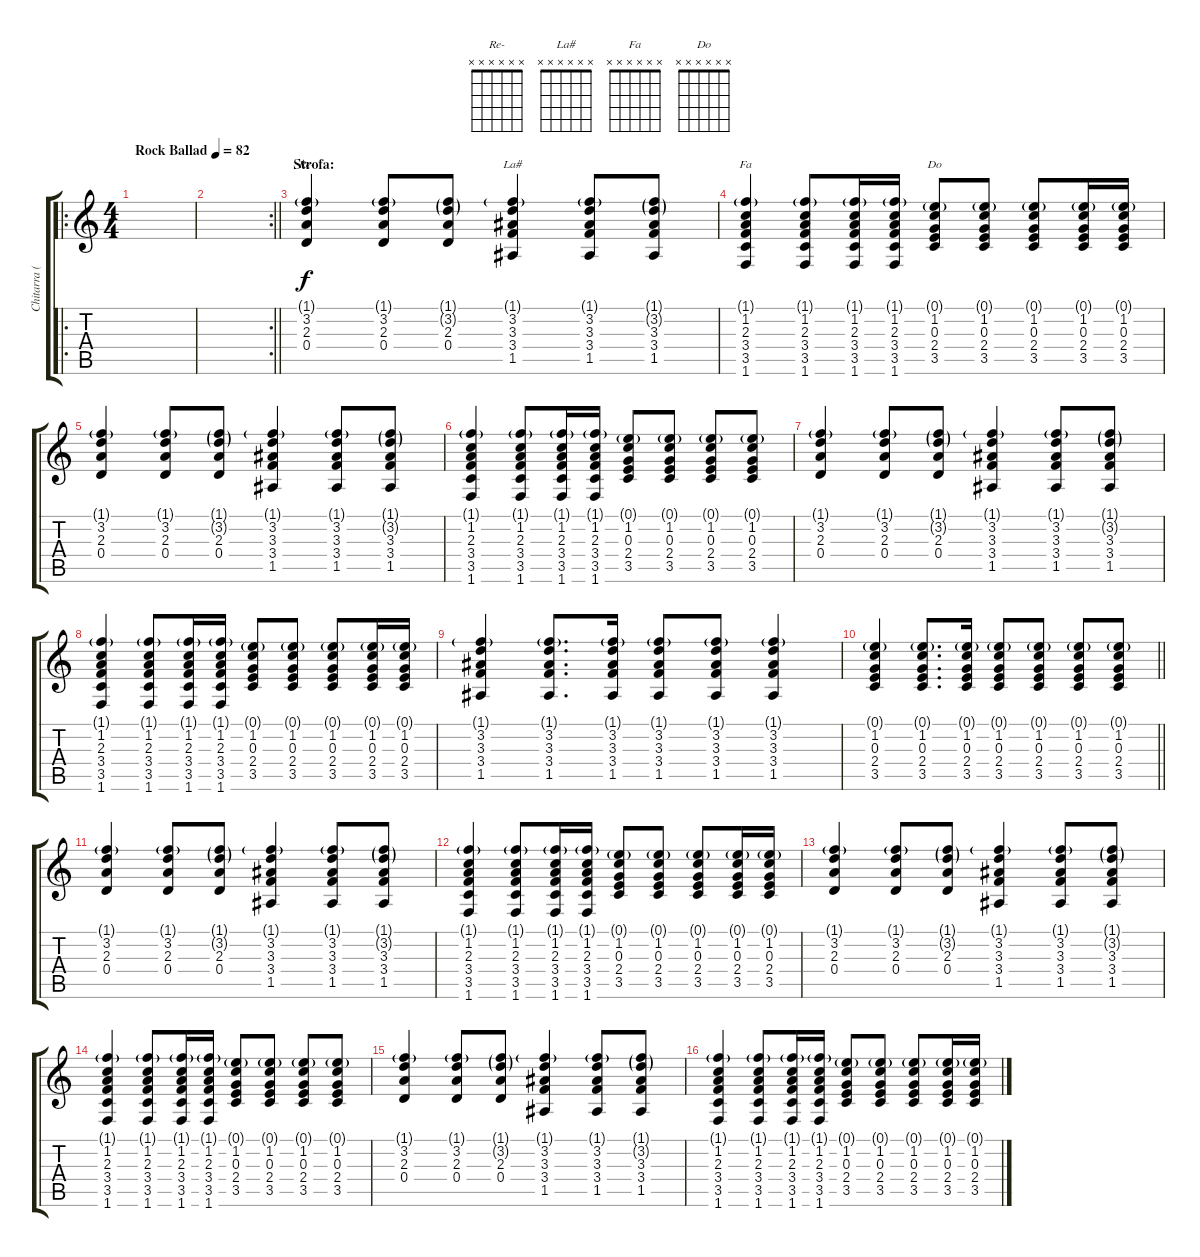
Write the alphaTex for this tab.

\track ("Chitarra (acustica)" "Chitarra (") {instrument acousticguitarsteel}
\staff {score tabs}
\tuning (E4 B3 G3 D3 A2 E2) {hide}
\chord ("Re-" x x x x x x)
\chord ("La#" x x x x x x)
\chord ("Fa" x x x x x x)
\chord ("Do" x x x x x x)
\ro
\ts (4 4)
\tempo (82 "Rock Ballad")
\clef g2
\ks c
|
\rc 2
\barLineRight lightlight
|
\section ("" "Strofa:")
(1.1{g} 3.2 2.3 0.4).4{ch "Re-"} (1.1{g} 3.2 2.3 0.4).8 (1.1{g} 3.2{g} 2.3 0.4).8 (1.1{g} 3.2 3.3 3.4 1.5).4{ch "La#"} (1.1{g} 3.2 3.3 3.4 1.5).8 (1.1{g} 3.2{g} 3.3 3.4 1.5).8 |
(1.1{g} 1.2 2.3 3.4 3.5 1.6).4{ch "Fa"} (1.1{g} 1.2 2.3 3.4 3.5 1.6).8 (1.1{g} 1.2 2.3 3.4 3.5 1.6).16 (1.1{g} 1.2 2.3 3.4 3.5 1.6).16 (0.1{g} 1.2 0.3 2.4 3.5).8{ch "Do"} (0.1{g} 1.2 0.3 2.4 3.5).8 (0.1{g} 1.2 0.3 2.4 3.5).8 (0.1{g} 1.2 0.3 2.4 3.5).16 (0.1{g} 1.2 0.3 2.4 3.5).16 |
(1.1{g} 3.2 2.3 0.4).4 (1.1{g} 3.2 2.3 0.4).8 (1.1{g} 3.2{g} 2.3 0.4).8 (1.1{g} 3.2 3.3 3.4 1.5).4 (1.1{g} 3.2 3.3 3.4 1.5).8 (1.1{g} 3.2{g} 3.3 3.4 1.5).8 |
(1.1{g} 1.2 2.3 3.4 3.5 1.6).4 (1.1{g} 1.2 2.3 3.4 3.5 1.6).8 (1.1{g} 1.2 2.3 3.4 3.5 1.6).16 (1.1{g} 1.2 2.3 3.4 3.5 1.6).16 (0.1{g} 1.2 0.3 2.4 3.5).8 (0.1{g} 1.2 0.3 2.4 3.5).8 (0.1{g} 1.2 0.3 2.4 3.5).8 (0.1{g} 1.2 0.3 2.4 3.5).8 |
(1.1{g} 3.2 2.3 0.4).4 (1.1{g} 3.2 2.3 0.4).8 (1.1{g} 3.2{g} 2.3 0.4).8 (1.1{g} 3.2 3.3 3.4 1.5).4 (1.1{g} 3.2 3.3 3.4 1.5).8 (1.1{g} 3.2{g} 3.3 3.4 1.5).8 |
(1.1{g} 1.2 2.3 3.4 3.5 1.6).4 (1.1{g} 1.2 2.3 3.4 3.5 1.6).8 (1.1{g} 1.2 2.3 3.4 3.5 1.6).16 (1.1{g} 1.2 2.3 3.4 3.5 1.6).16 (0.1{g} 1.2 0.3 2.4 3.5).8 (0.1{g} 1.2 0.3 2.4 3.5).8 (0.1{g} 1.2 0.3 2.4 3.5).8 (0.1{g} 1.2 0.3 2.4 3.5).16 (0.1{g} 1.2 0.3 2.4 3.5).16 |
(1.1{g} 3.2 3.3 3.4 1.5).4 (1.1{g} 3.2 3.3 3.4 1.5).8{d} (1.1{g} 3.2 3.3 3.4 1.5).16 (1.1{g} 3.2 3.3 3.4 1.5).8 (1.1{g} 3.2 3.3 3.4 1.5).8 (1.1{g} 3.2 3.3 3.4 1.5).4 |
\barLineRight lightlight
(0.1{g} 1.2 0.3 2.4 3.5).4 (0.1{g} 1.2 0.3 2.4 3.5).8{d} (0.1{g} 1.2 0.3 2.4 3.5).16 (0.1{g} 1.2 0.3 2.4 3.5).8 (0.1{g} 1.2 0.3 2.4 3.5).8 (0.1{g} 1.2 0.3 2.4 3.5).8 (0.1{g} 1.2 0.3 2.4 3.5).8 |
(1.1{g} 3.2 2.3 0.4).4 (1.1{g} 3.2 2.3 0.4).8 (1.1{g} 3.2{g} 2.3 0.4).8 (1.1{g} 3.2 3.3 3.4 1.5).4 (1.1{g} 3.2 3.3 3.4 1.5).8 (1.1{g} 3.2{g} 3.3 3.4 1.5).8 |
(1.1{g} 1.2 2.3 3.4 3.5 1.6).4 (1.1{g} 1.2 2.3 3.4 3.5 1.6).8 (1.1{g} 1.2 2.3 3.4 3.5 1.6).16 (1.1{g} 1.2 2.3 3.4 3.5 1.6).16 (0.1{g} 1.2 0.3 2.4 3.5).8 (0.1{g} 1.2 0.3 2.4 3.5).8 (0.1{g} 1.2 0.3 2.4 3.5).8 (0.1{g} 1.2 0.3 2.4 3.5).16 (0.1{g} 1.2 0.3 2.4 3.5).16 |
(1.1{g} 3.2 2.3 0.4).4 (1.1{g} 3.2 2.3 0.4).8 (1.1{g} 3.2{g} 2.3 0.4).8 (1.1{g} 3.2 3.3 3.4 1.5).4 (1.1{g} 3.2 3.3 3.4 1.5).8 (1.1{g} 3.2{g} 3.3 3.4 1.5).8 |
(1.1{g} 1.2 2.3 3.4 3.5 1.6).4 (1.1{g} 1.2 2.3 3.4 3.5 1.6).8 (1.1{g} 1.2 2.3 3.4 3.5 1.6).16 (1.1{g} 1.2 2.3 3.4 3.5 1.6).16 (0.1{g} 1.2 0.3 2.4 3.5).8 (0.1{g} 1.2 0.3 2.4 3.5).8 (0.1{g} 1.2 0.3 2.4 3.5).8 (0.1{g} 1.2 0.3 2.4 3.5).8 |
(1.1{g} 3.2 2.3 0.4).4 (1.1{g} 3.2 2.3 0.4).8 (1.1{g} 3.2{g} 2.3 0.4).8 (1.1{g} 3.2 3.3 3.4 1.5).4 (1.1{g} 3.2 3.3 3.4 1.5).8 (1.1{g} 3.2{g} 3.3 3.4 1.5).8 |
(1.1{g} 1.2 2.3 3.4 3.5 1.6).4 (1.1{g} 1.2 2.3 3.4 3.5 1.6).8 (1.1{g} 1.2 2.3 3.4 3.5 1.6).16 (1.1{g} 1.2 2.3 3.4 3.5 1.6).16 (0.1{g} 1.2 0.3 2.4 3.5).8 (0.1{g} 1.2 0.3 2.4 3.5).8 (0.1{g} 1.2 0.3 2.4 3.5).8 (0.1{g} 1.2 0.3 2.4 3.5).16 (0.1{g} 1.2 0.3 2.4 3.5).16
